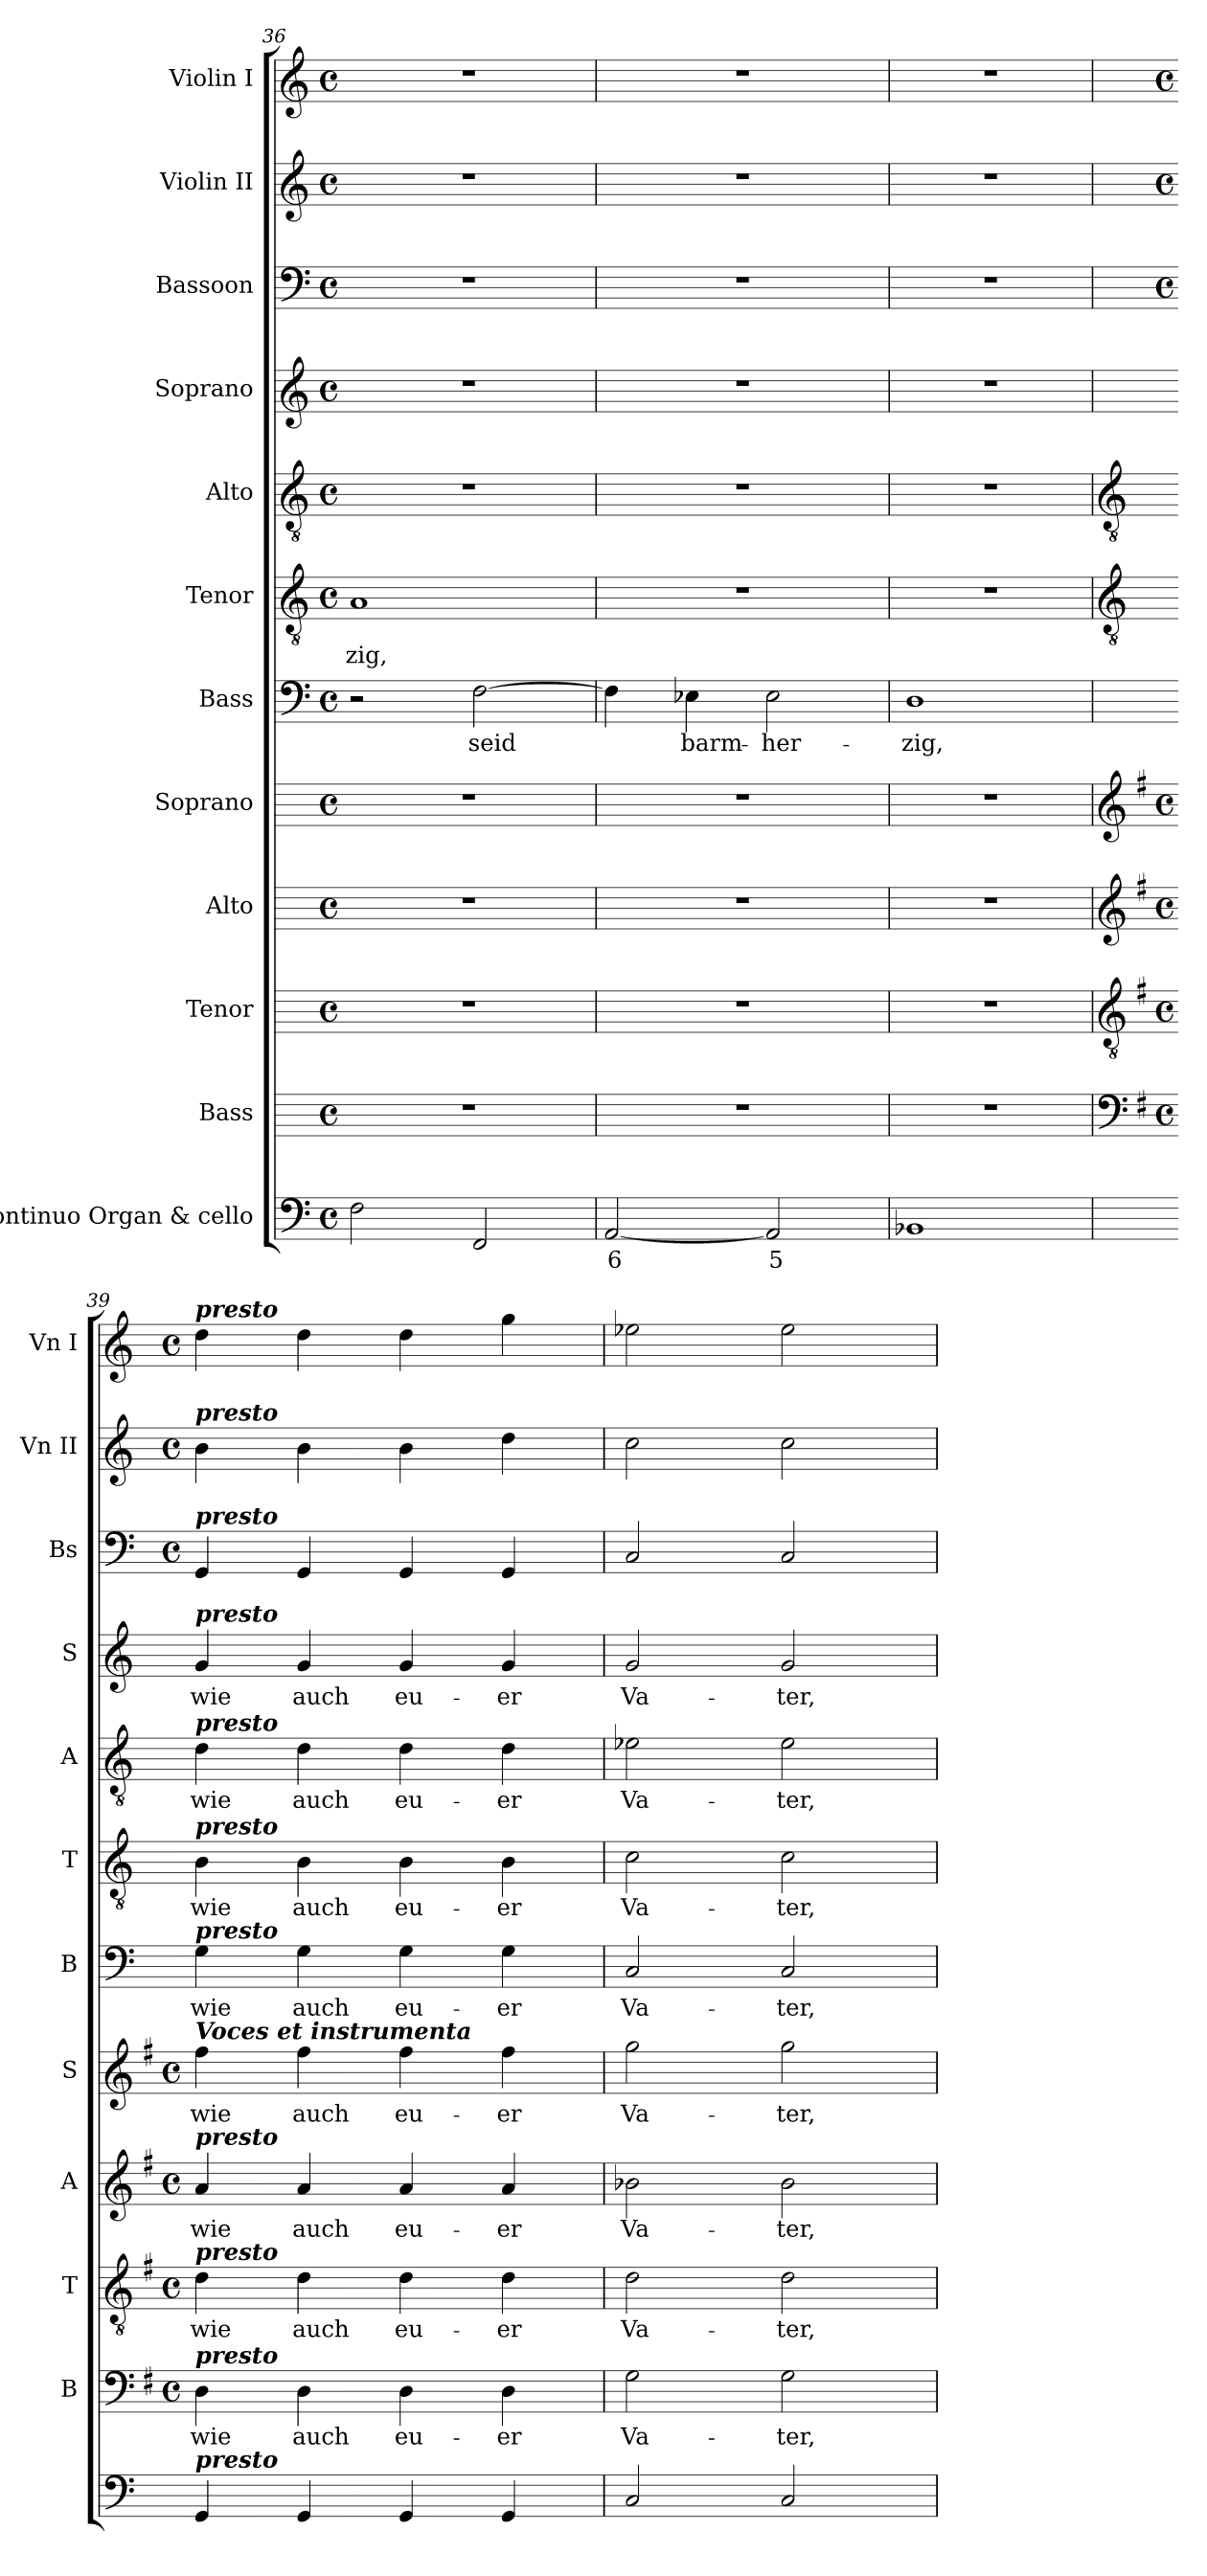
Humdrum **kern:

**kern	**text	**kern	**text	**kern	**text	**kern	**text	**kern	**text	**kern	**text	**kern	**text	**kern	**text	**kern	**text	**kern	**kern	**kern
*part12	*part12	*part11	*part11	*part10	*part10	*part9	*part9	*part8	*part8	*part7	*part7	*part6	*part6	*part5	*part5	*part4	*part4	*part3	*part2	*part1
*staff12	*staff12	*staff11	*staff11	*staff10	*staff10	*staff9	*staff9	*staff8	*staff8	*staff7	*staff7	*staff6	*staff6	*staff5	*staff5	*staff4	*staff4	*staff3	*staff2	*staff1
*I"Continuo Organ & cello	*	*I"Bass	*	*I"Tenor	*	*I"Alto	*	*I"Soprano	*	*I"Bass	*	*I"Tenor	*	*I"Alto	*	*I"Soprano	*	*I"Bassoon	*I"Violin II	*I"Violin I
*	*	*I'B	*	*I'T	*	*I'A	*	*I'S	*	*I'B	*	*I'T	*	*I'A	*	*I'S	*	*I'Bs	*I'Vn II	*I'Vn I
*clefF4	*	*	*	*	*	*	*	*	*	*clefF4	*	*clefGv2	*	*clefGv2	*	*clefG2	*	*clefF4	*clefG2	*clefG2
*	*	*ITrd4c7	*	*ITrd4c7	*	*ITrd4c7	*	*ITrd4c7	*	*	*	*	*	*	*	*	*	*	*	*
*k[]	*	*	*	*	*	*	*	*	*	*k[]	*	*k[]	*	*k[]	*	*k[]	*	*k[]	*k[]	*k[]
*C:	*	*	*	*	*	*	*	*	*	*C:	*	*C:	*	*C:	*	*C:	*	*C:	*C:	*C:
*M4/4	*	*M4/4	*	*M4/4	*	*M4/4	*	*M4/4	*	*M4/4	*	*M4/4	*	*M4/4	*	*M4/4	*	*M4/4	*M4/4	*M4/4
*met(c)	*	*met(c)	*	*met(c)	*	*met(c)	*	*met(c)	*	*met(c)	*	*met(c)	*	*met(c)	*	*met(c)	*	*met(c)	*met(c)	*met(c)
=36	=36	=36	=36	=36	=36	=36	=36	=36	=36	=36	=36	=36	=36	=36	=36	=36	=36	=36	=36	=36
!	!	!	!	!	!	!	!	!	!	!	!	!	!LO:LY:b	!	!	!	!	!	!	!
2F	.	1r	.	1r	.	1r	.	1r	.	2r	.	1A	-zig,	1r	.	1r	.	1r	1r	1r
!	!	!	!	!	!	!	!	!	!	!	!LO:LY:b	!	!	!	!	!	!	!	!	!
2FF	.	.	.	.	.	.	.	.	.	[2F	seid	.	.	.	.	.	.	.	.	.
=37	=37	=37	=37	=37	=37	=37	=37	=37	=37	=37	=37	=37	=37	=37	=37	=37	=37	=37	=37	=37
!	!LO:LY:b	!	!	!	!	!	!	!	!	!	!	!	!	!	!	!	!	!	!	!
[2AA	6	1r	.	1r	.	1r	.	1r	.	4F]	.	1r	.	1r	.	1r	.	1r	1r	1r
!	!	!	!	!	!	!	!	!	!	!	!LO:LY:b	!	!	!	!	!	!	!	!	!
.	.	.	.	.	.	.	.	.	.	4E-X	barm-	.	.	.	.	.	.	.	.	.
!	!LO:LY:b	!	!	!	!	!	!	!	!	!	!LO:LY:b	!	!	!	!	!	!	!	!	!
2AA]	5	.	.	.	.	.	.	.	.	2E-	-her-	.	.	.	.	.	.	.	.	.
=38	=38	=38	=38	=38	=38	=38	=38	=38	=38	=38	=38	=38	=38	=38	=38	=38	=38	=38	=38	=38
!	!	!	!	!	!	!	!	!	!	!	!LO:LY:b	!	!	!	!	!	!	!	!	!
1BB-X	.	1r	.	1r	.	1r	.	1r	.	1D	-zig,	1r	.	1r	.	1r	.	1r	1r	1r
!!LO:LB:g=z
=39	=39	=39	=39	=39	=39	=39	=39	=39	=39	=39	=39	=39	=39	=39	=39	=39	=39	=39	=39	=39
*	*	*clefF4	*	*clefGv2	*	*clefG2	*	*clefG2	*	*	*	*clefGv2	*	*clefGv2	*	*	*	*	*	*
*	*	*k[]	*	*k[]	*	*k[]	*	*k[]	*	*	*	*	*	*	*	*	*	*k[]	*k[]	*k[]
*	*	*C:	*	*C:	*	*C:	*	*C:	*	*	*	*	*	*	*	*	*	*C:	*C:	*C:
*	*	*M4/4	*	*M4/4	*	*M4/4	*	*M4/4	*	*	*	*	*	*	*	*	*	*M4/4	*M4/4	*M4/4
*	*	*met(c)	*	*met(c)	*	*met(c)	*	*met(c)	*	*	*	*	*	*	*	*	*	*met(c)	*met(c)	*met(c)
!	!	!	!	!	!	!	!	!	!	!	!	!	!	!	!	!	!	!	!	!LO:TX:a:Bi:t=presto
!	!	!	!	!	!	!	!	!	!	!	!	!	!	!	!	!	!	!	!LO:TX:a:Bi:t=presto	!
!	!	!	!	!	!	!	!	!	!	!	!	!	!	!	!	!	!	!LO:TX:a:Bi:t=presto	!	!
!	!	!	!	!	!	!	!	!	!	!	!	!	!	!	!	!LO:TX:a:Bi:t=presto	!	!	!	!
!	!	!	!	!	!	!	!	!	!	!	!	!	!	!LO:TX:a:Bi:t=presto	!	!	!	!	!	!
!	!	!	!	!	!	!	!	!	!	!	!	!LO:TX:a:Bi:t=presto	!	!	!	!	!	!	!	!
!	!	!	!	!	!	!	!	!	!	!LO:TX:a:Bi:t=presto	!	!	!	!	!	!	!	!	!	!
!	!	!	!	!	!	!	!	!LO:TX:a:Bi:t=Voces et instrumenta	!	!	!	!	!	!	!	!	!	!	!	!
!	!	!	!	!	!	!LO:TX:a:Bi:t=presto	!	!	!	!	!	!	!	!	!	!	!	!	!	!
!	!	!	!	!LO:TX:a:Bi:t=presto	!	!	!	!	!	!	!	!	!	!	!	!	!	!	!	!
!	!	!LO:TX:a:Bi:t=presto	!	!	!	!	!	!	!	!	!	!	!	!	!	!	!	!	!	!
!LO:TX:a:Bi:t=presto	!	!	!	!	!	!	!	!	!	!	!	!	!	!	!	!	!	!	!	!
!	!	!	!LO:LY:b	!	!LO:LY:b	!	!LO:LY:b	!	!LO:LY:b	!	!LO:LY:b	!	!LO:LY:b	!	!LO:LY:b	!	!LO:LY:b	!	!	!
4GG	.	4GG	wie	4G	wie	4d	wie	4b	wie	4G	wie	4B	wie	4d	wie	4g	wie	4GG	4b	4dd
!	!	!	!LO:LY:b	!	!LO:LY:b	!	!LO:LY:b	!	!LO:LY:b	!	!LO:LY:b	!	!LO:LY:b	!	!LO:LY:b	!	!LO:LY:b	!	!	!
4GG	.	4GG	auch	4G	auch	4d	auch	4b	auch	4G	auch	4B	auch	4d	auch	4g	auch	4GG	4b	4dd
!	!	!	!LO:LY:b	!	!LO:LY:b	!	!LO:LY:b	!	!LO:LY:b	!	!LO:LY:b	!	!LO:LY:b	!	!LO:LY:b	!	!LO:LY:b	!	!	!
4GG	.	4GG	eu-	4G	eu-	4d	eu-	4b	eu-	4G	eu-	4B	eu-	4d	eu-	4g	eu-	4GG	4b	4dd
!	!	!	!LO:LY:b	!	!LO:LY:b	!	!LO:LY:b	!	!LO:LY:b	!	!LO:LY:b	!	!LO:LY:b	!	!LO:LY:b	!	!LO:LY:b	!	!	!
4GG	.	4GG	-er	4G	-er	4d	-er	4b	-er	4G	-er	4B	-er	4d	-er	4g	-er	4GG	4dd	4gg
=40	=40	=40	=40	=40	=40	=40	=40	=40	=40	=40	=40	=40	=40	=40	=40	=40	=40	=40	=40	=40
!	!	!	!LO:LY:b	!	!LO:LY:b	!	!LO:LY:b	!	!LO:LY:b	!	!LO:LY:b	!	!LO:LY:b	!	!LO:LY:b	!	!LO:LY:b	!	!	!
2C	.	2C	Va-	2G	Va-	2e-X	Va-	2cc	Va-	2C	Va-	2c	Va-	2e-X	Va-	2g	Va-	2C	2cc	2ee-X
!	!	!	!LO:LY:b	!	!LO:LY:b	!	!LO:LY:b	!	!LO:LY:b	!	!LO:LY:b	!	!LO:LY:b	!	!LO:LY:b	!	!LO:LY:b	!	!	!
2C	.	2C	-ter,	2G	-ter,	2e-	-ter,	2cc	-ter,	2C	-ter,	2c	-ter,	2e-	-ter,	2g	-ter,	2C	2cc	2ee-
=	=	=	=	=	=	=	=	=	=	=	=	=	=	=	=	=	=	=	=	=
*-	*-	*-	*-	*-	*-	*-	*-	*-	*-	*-	*-	*-	*-	*-	*-	*-	*-	*-	*-	*-
